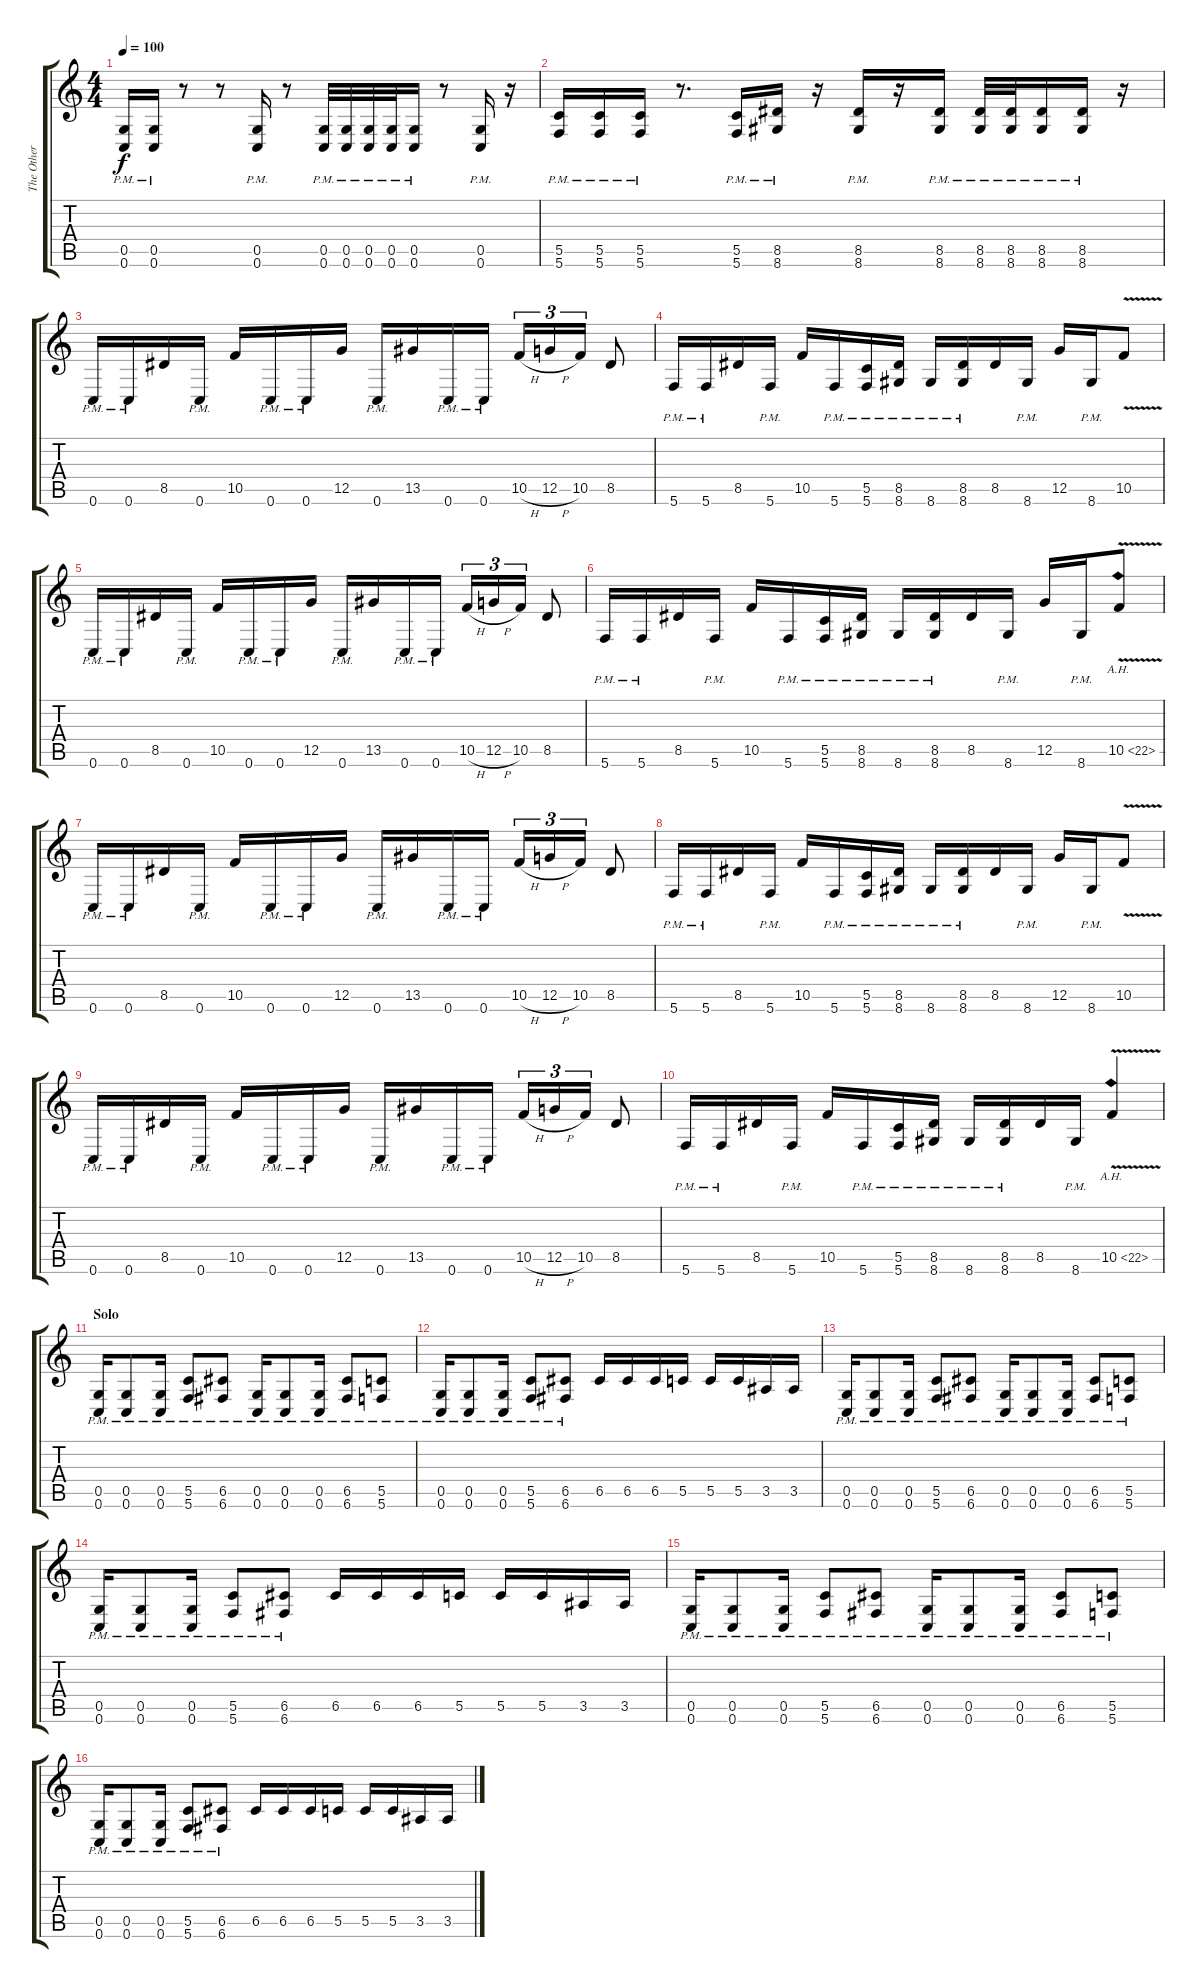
\track ("The Other Guy" "The Other ") {instrument distortionguitar}
\staff {score tabs}
\tuning (D4 A3 F3 C3 G2 C2) {hide}
\ts (4 4)
\tempo 100
\clef g2
\ks c
(0.5{pm} 0.6{pm}).16{dy f} (0.5{pm} 0.6).16 r.8 r.8 (0.5{pm} 0.6{pm}).16 r.8 (0.5{pm} 0.6{pm}).32 (0.5{pm} 0.6{pm}).32 (0.5{pm} 0.6{pm}).32 (0.5{pm} 0.6{pm}).32 (0.5{pm} 0.6{pm}).16 r.8 (0.5{pm} 0.6{pm}).16 r.16 |
(5.5{pm} 5.6{pm}).16 (5.5{pm} 5.6{pm}).16 (5.5{pm} 5.6{pm}).16 r.8{d} (5.5{pm} 5.6{pm}).16 (8.5{pm} 8.6{pm}).16 r.16 (8.5{pm} 8.6{pm}).16 r.16 (8.5{pm} 8.6{pm}).16 (8.5{pm} 8.6{pm}).32 (8.5{pm} 8.6{pm}).32 (8.5{pm} 8.6{pm}).16 (8.5{pm} 8.6{pm}).16 r.16 |
0.6{pm}.16 0.6{pm}.16 8.5.16 0.6{pm}.16 10.5.16 0.6{pm}.16 0.6{pm}.16 12.5.16 0.6{pm}.16 13.5.16 0.6{pm}.16 0.6{pm}.16 10.5{h}.16{tu (3 2)} 12.5{h}.16{tu (3 2)} 10.5.16{tu (3 2)} 8.5.8 |
5.6{pm}.16 5.6{pm}.16 8.5.16 5.6{pm}.16 10.5.16 5.6{pm}.16 (5.5 5.6{pm}).16 (8.5 8.6{pm}).16 8.6{pm}.16 (8.5 8.6{pm}).16 8.5.16 8.6{pm}.16 12.5.16 8.6{pm}.16 10.5{v}.8 |
0.6{pm}.16 0.6{pm}.16 8.5.16 0.6{pm}.16 10.5.16 0.6{pm}.16 0.6{pm}.16 12.5.16 0.6{pm}.16 13.5.16 0.6{pm}.16 0.6{pm}.16 10.5{h}.16{tu (3 2)} 12.5{h}.16{tu (3 2)} 10.5.16{tu (3 2)} 8.5.8 |
5.6{pm}.16 5.6{pm}.16 8.5.16 5.6{pm}.16 10.5.16 5.6{pm}.16 (5.5 5.6{pm}).16 (8.5 8.6{pm}).16 8.6{pm}.16 (8.5 8.6{pm}).16 8.5.16 8.6{pm}.16 12.5.16 8.6{pm}.16 10.5{ah 12 v}.8{instrument guitarharmonics} |
0.6{pm}.16{instrument distortionguitar} 0.6{pm}.16 8.5.16 0.6{pm}.16 10.5.16 0.6{pm}.16 0.6{pm}.16 12.5.16 0.6{pm}.16 13.5.16 0.6{pm}.16 0.6{pm}.16 10.5{h}.16{tu (3 2)} 12.5{h}.16{tu (3 2)} 10.5.16{tu (3 2)} 8.5.8 |
5.6{pm}.16 5.6{pm}.16 8.5.16 5.6{pm}.16 10.5.16 5.6{pm}.16 (5.5 5.6{pm}).16 (8.5 8.6{pm}).16 8.6{pm}.16 (8.5 8.6{pm}).16 8.5.16 8.6{pm}.16 12.5.16 8.6{pm}.16 10.5{v}.8 |
0.6{pm}.16 0.6{pm}.16 8.5.16 0.6{pm}.16 10.5.16 0.6{pm}.16 0.6{pm}.16 12.5.16 0.6{pm}.16 13.5.16 0.6{pm}.16 0.6{pm}.16 10.5{h}.16{tu (3 2)} 12.5{h}.16{tu (3 2)} 10.5.16{tu (3 2)} 8.5.8 |
5.6{pm}.16 5.6{pm}.16 8.5.16 5.6{pm}.16 10.5.16 5.6{pm}.16 (5.5 5.6{pm}).16 (8.5 8.6{pm}).16 8.6{pm}.16 (8.5 8.6{pm}).16 8.5.16 8.6{pm}.16 10.5{ah 12 v}.4{instrument guitarharmonics} |
\section ("" "Solo")
(0.5{pm} 0.6{pm}).16{instrument distortionguitar} (0.5{pm} 0.6{pm}).8 (0.5{pm} 0.6{pm}).16 (5.5{pm} 5.6{pm}).8 (6.5{pm} 6.6{pm}).8 (0.5{pm} 0.6{pm}).16 (0.5{pm} 0.6{pm}).8 (0.5{pm} 0.6{pm}).16 (6.5{pm} 6.6{pm}).8 (5.5{pm} 5.6{pm}).8 |
(0.5{pm} 0.6{pm}).16 (0.5{pm} 0.6{pm}).8 (0.5{pm} 0.6{pm}).16 (5.5{pm} 5.6{pm}).8 (6.5{pm} 6.6{pm}).8 6.5.16 6.5.16 6.5.16 5.5.16 5.5.16 5.5.16 3.5.16 3.5.16 |
(0.5{pm} 0.6{pm}).16 (0.5{pm} 0.6{pm}).8 (0.5{pm} 0.6{pm}).16 (5.5{pm} 5.6{pm}).8 (6.5{pm} 6.6{pm}).8 (0.5{pm} 0.6{pm}).16 (0.5{pm} 0.6{pm}).8 (0.5{pm} 0.6{pm}).16 (6.5{pm} 6.6{pm}).8 (5.5{pm} 5.6{pm}).8 |
(0.5{pm} 0.6{pm}).16 (0.5{pm} 0.6{pm}).8 (0.5{pm} 0.6{pm}).16 (5.5{pm} 5.6{pm}).8 (6.5{pm} 6.6{pm}).8 6.5.16 6.5.16 6.5.16 5.5.16 5.5.16 5.5.16 3.5.16 3.5.16 |
(0.5{pm} 0.6{pm}).16 (0.5{pm} 0.6{pm}).8 (0.5{pm} 0.6{pm}).16 (5.5{pm} 5.6{pm}).8 (6.5{pm} 6.6{pm}).8 (0.5{pm} 0.6{pm}).16 (0.5{pm} 0.6{pm}).8 (0.5{pm} 0.6{pm}).16 (6.5{pm} 6.6{pm}).8 (5.5{pm} 5.6{pm}).8 |
(0.5{pm} 0.6{pm}).16 (0.5{pm} 0.6{pm}).8 (0.5{pm} 0.6{pm}).16 (5.5{pm} 5.6{pm}).8 (6.5{pm} 6.6{pm}).8 6.5.16 6.5.16 6.5.16 5.5.16 5.5.16 5.5.16 3.5.16 3.5.16
